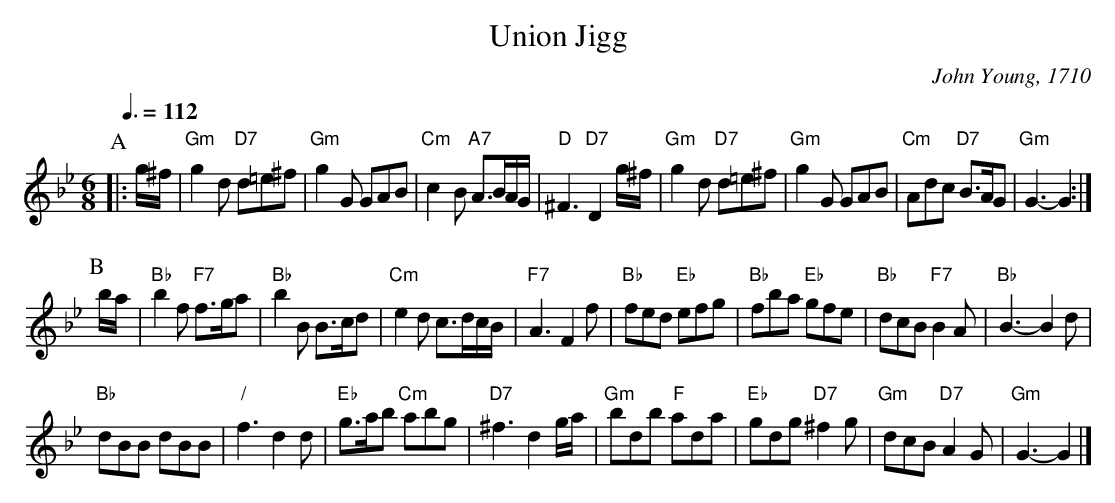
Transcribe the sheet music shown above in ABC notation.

X:1
T:Union Jigg
C:John Young, 1710
Q:3/8=112
M:6/8
L:1/8
K:Gm
P:A
|: g/^f/ | "Gm"g2d "D7"d=e^f | "Gm"g2G GAB | "Cm"c2B "A7"A>BA/G/ | "D"^F3 "D7"D2g/^f/ |\
"Gm"g2d "D7"d=e^f | "Gm"g2G GAB | "Cm"Adc "D7"B>AG | "Gm"G3-G2 :|
P:B
b/a/ | "Bb"b2f "F7"f>ga | "Bb"b2B B>cd | "Cm"e2d c>dc/B/ | "F7"A3 F2f |\
"Bb"fed "Eb"efg | "Bb"fba "Eb"gfe | "Bb"dcB "F7"B2A | "Bb"B3-B2 d |
"Bb"dBB dBB | "/"f3 d2d | "Eb"g>ab "Cm"abg | "D7"^f3 d2g/a/ |\
"Gm"bdb "F"ada | "Eb"gdg "D7"^f2g | "Gm"dcB "D7"A2G | "Gm"G3-G2 |]
